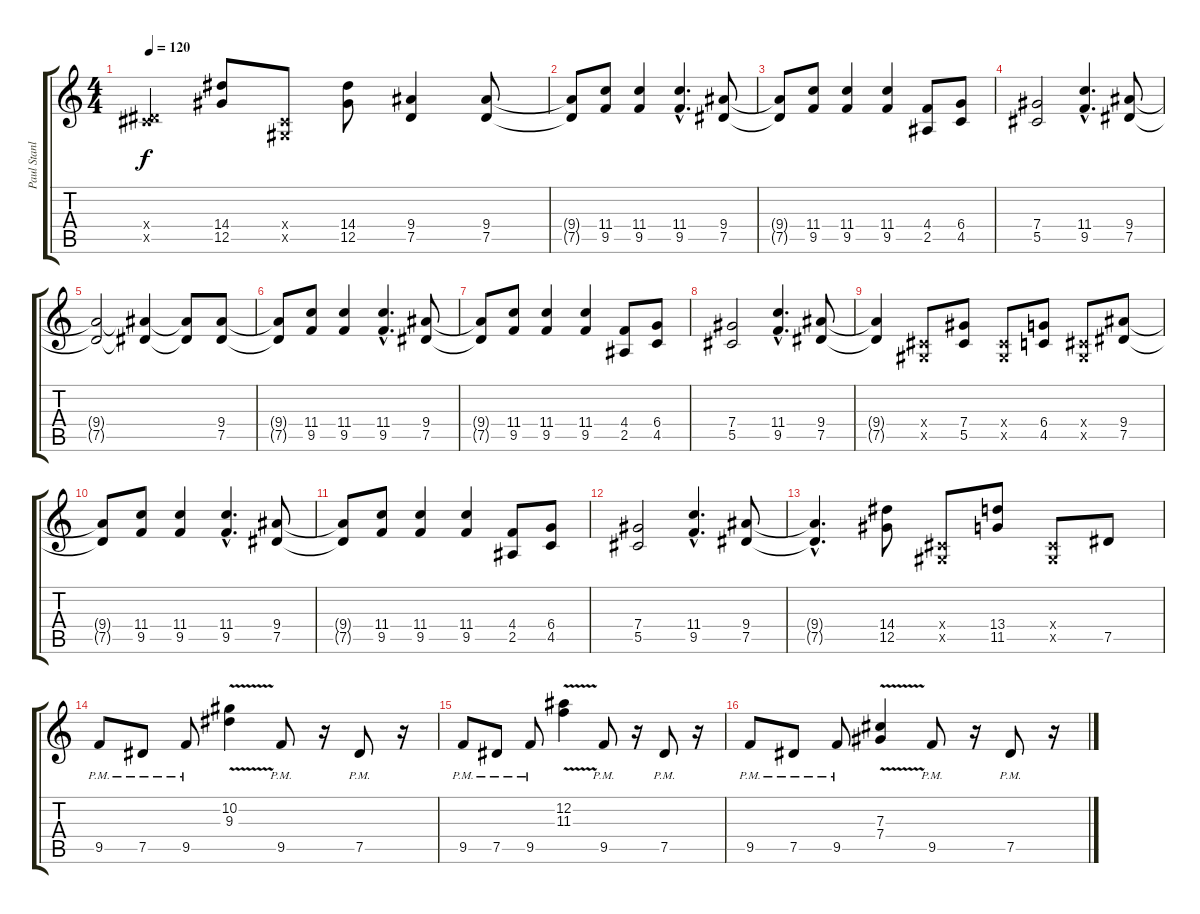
\track ("Paul Stanley" "Paul Stanl") {instrument overdrivenguitar}
\staff {score tabs}
\tuning (Eb4 Bb3 Gb3 Db3 Ab2 Eb2) {hide}
\ts (4 4)
\tempo 120
\clef g2
\ks c
(0.4{x} 7.5{x}).4{dy f} (14.4 12.5).8 (0.4{x} 0.5{x}).8 (14.4 12.5).8 (9.4 7.5).4 (9.4 7.5).8 |
(9.4{t} 7.5{t}).8 (11.4 9.5).8 (11.4 9.5).4 (11.4{hac} 9.5{hac}).4{d} (9.4 7.5).8 |
(9.4{t} 7.5{t}).8 (11.4 9.5).8 (11.4 9.5).4 (11.4 9.5).4 (4.4 2.5).8 (6.4 4.5).8 |
(7.4 5.5).2 (11.4{hac} 9.5{hac}).4{d} (9.4 7.5).8 |
(9.4{t} 7.5{t}).2 (9.4{t} 7.5{t}).4 (9.4{t} 7.5{t}).8 (9.4 7.5).8 |
(9.4{t} 7.5{t}).8 (11.4 9.5).8 (11.4 9.5).4 (11.4{hac} 9.5{hac}).4{d} (9.4 7.5).8 |
(9.4{t} 7.5{t}).8 (11.4 9.5).8 (11.4 9.5).4 (11.4 9.5).4 (4.4 2.5).8 (6.4 4.5).8 |
(7.4 5.5).2 (11.4{hac} 9.5{hac}).4{d} (9.4 7.5).8 |
(9.4{t} 7.5{t}).4 (0.4{x} 0.5{x}).8 (7.4 5.5).8 (0.4{x} 0.5{x}).8 (6.4 4.5).8 (0.4{x} 0.5{x}).8 (9.4 7.5).8 |
(9.4{t} 7.5{t}).8 (11.4 9.5).8 (11.4 9.5).4 (11.4{hac} 9.5{hac}).4{d} (9.4 7.5).8 |
(9.4{t} 7.5{t}).8 (11.4 9.5).8 (11.4 9.5).4 (11.4 9.5).4 (4.4 2.5).8 (6.4 4.5).8 |
(7.4 5.5).2 (11.4{hac} 9.5{hac}).4{d} (9.4 7.5).8 |
(9.4{hac t} 7.5{hac t}).4{d} (14.4 12.5).8 (0.4{x} 0.5{x}).8 (13.4 11.5).8 (0.4{x} 0.5{x}).8 7.5.8 |
9.5{pm}.8 7.5{pm}.8 9.5{pm}.8 (10.2{v} 9.3{v}).4 9.5{pm}.8 r.16 7.5{pm}.8 r.16 |
9.5{pm}.8 7.5{pm}.8 9.5{pm}.8 (12.2{v} 11.3{v}).4 9.5{pm}.8 r.16 7.5{pm}.8 r.16 |
9.5{pm}.8 7.5{pm}.8 9.5{pm}.8 (7.3{v} 7.4{v}).4 9.5{pm}.8 r.16 7.5{pm}.8 r.16
